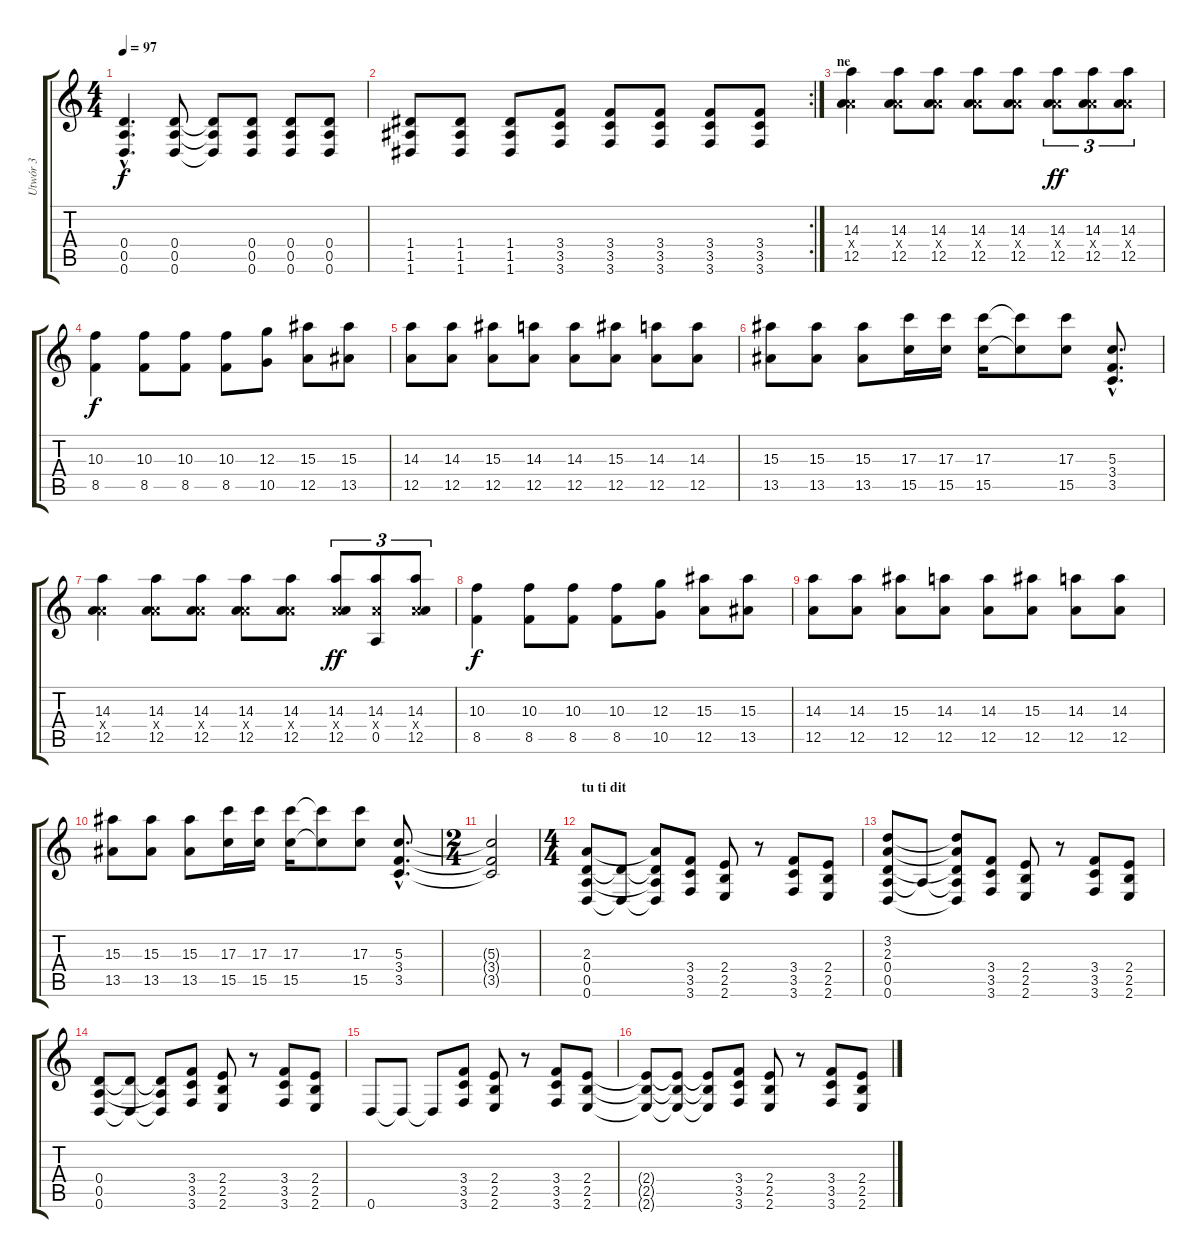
\track ("Utwór 3" "Utwór 3") {instrument overdrivenguitar}
\staff {score tabs}
\tuning (E4 B3 G3 D3 A2 D2) {hide}
\ts (4 4)
\tempo 97
\clef g2
\ks c
(0.4{hac} 0.5{hac} 0.6{hac}).4{d dy f} (0.4 0.5 0.6).8 (0.4{t} 0.5{t} 0.6{t}).8 (0.4 0.5 0.6).8 (0.4 0.5 0.6).8 (0.4 0.5 0.6).8 |
\rc 2
(1.4 1.5 1.6).8 (1.4 1.5 1.6).8 (1.4 1.5 1.6).8 (3.4 3.5 3.6).8 (3.4 3.5 3.6).8 (3.4 3.5 3.6).8 (3.4 3.5 3.6).8 (3.4 3.5 3.6).8 |
\section ("" "ne")
(14.3 7.4{x} 12.5).4 (14.3 7.4{x} 12.5).8 (14.3 7.4{x} 12.5).8 (14.3 7.4{x} 12.5).8 (14.3 7.4{x} 12.5).8 (14.3 7.4{x} 12.5).8{tu (3 2) dy ff} (14.3 7.4{x} 12.5).8{tu (3 2)} (14.3 7.4{x} 12.5).8{tu (3 2)} |
(10.3 8.5).4{dy f} (10.3 8.5).8 (10.3 8.5).8 (10.3 8.5).8 (12.3 10.5).8 (15.3 12.5).8 (15.3 13.5).8 |
(14.3 12.5).8 (14.3 12.5).8 (15.3 12.5).8 (14.3 12.5).8 (14.3 12.5).8 (15.3 12.5).8 (14.3 12.5).8 (14.3 12.5).8 |
(15.3 13.5).8 (15.3 13.5).8 (15.3 13.5).8 (17.3 15.5).16 (17.3 15.5).16 (17.3 15.5).16 (17.3{t} 15.5{t}).8 (17.3 15.5).8 (5.3{hac} 3.4{hac} 3.5{hac}).8{d} |
(14.3 7.4{x} 12.5).4 (14.3 7.4{x} 12.5).8 (14.3 7.4{x} 12.5).8 (14.3 7.4{x} 12.5).8 (14.3 7.4{x} 12.5).8 (14.3 7.4{x} 12.5).8{tu (3 2) dy ff} (14.3 7.4{x} 0.5).8{tu (3 2)} (14.3 7.4{x} 12.5).8{tu (3 2)} |
(10.3 8.5).4{dy f} (10.3 8.5).8 (10.3 8.5).8 (10.3 8.5).8 (12.3 10.5).8 (15.3 12.5).8 (15.3 13.5).8 |
(14.3 12.5).8 (14.3 12.5).8 (15.3 12.5).8 (14.3 12.5).8 (14.3 12.5).8 (15.3 12.5).8 (14.3 12.5).8 (14.3 12.5).8 |
(15.3 13.5).8 (15.3 13.5).8 (15.3 13.5).8 (17.3 15.5).16 (17.3 15.5).16 (17.3 15.5).16 (17.3{t} 15.5{t}).8 (17.3 15.5).8 (5.3{hac} 3.4{hac} 3.5{hac}).8{d} |
\ts (2 4)
(5.3{t} 3.4{t} 3.5{t}).2 |
\ts (4 4)
\section ("" "tu ti dit")
(2.3 0.4 0.5 0.6).8 (0.4{t} 0.6{t}).8 (2.3{t} 0.4{t} 0.5{t} 0.6{t}).8 (3.4 3.5 3.6).8 (2.4 2.5 2.6).8 r.8 (3.4 3.5 3.6).8 (2.4 2.5 2.6).8 |
(3.2 2.3 0.4 0.5 0.6).8 0.5{t}.8 (3.2{t} 2.3{t} 0.4{t} 0.5{t} 0.6{t}).8 (3.4 3.5 3.6).8 (2.4 2.5 2.6).8 r.8 (3.4 3.5 3.6).8 (2.4 2.5 2.6).8 |
(0.4 0.5 0.6).8 (0.4{t} 0.6{t}).8 (0.4{t} 0.5{t} 0.6{t}).8 (3.4 3.5 3.6).8 (2.4 2.5 2.6).8 r.8 (3.4 3.5 3.6).8 (2.4 2.5 2.6).8 |
0.6.8 0.6{t}.8 0.6{t}.8 (3.4 3.5 3.6).8 (2.4 2.5 2.6).8 r.8 (3.4 3.5 3.6).8 (2.4 2.5 2.6).8 |
(2.4{t} 2.5{t} 2.6{t}).8 (2.4{t} 2.5{t} 2.6{t}).8 (2.4{t} 2.5{t} 2.6{t}).8 (3.4 3.5 3.6).8 (2.4 2.5 2.6).8 r.8 (3.4 3.5 3.6).8 (2.4 2.5 2.6).8
